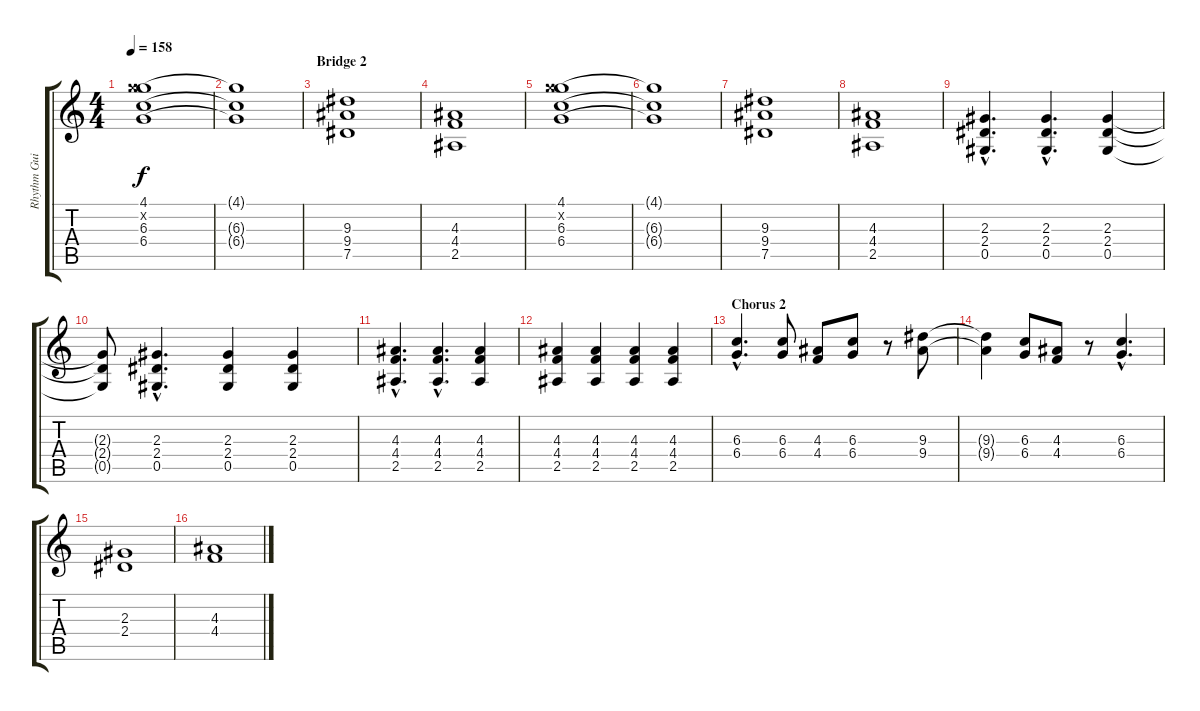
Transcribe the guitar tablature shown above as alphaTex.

\track ("Rhythm Guitar (Alt. Fingering)" "Rhythm Gui") {instrument distortionguitar}
\staff {score tabs}
\tuning (Eb4 Bb3 Gb3 Db3 Ab2 Eb2) {hide}
\ts (4 4)
\tempo 158
\clef g2
\ks c
(4.1 9.2{x} 6.3 6.4).1{dy f} |
(4.1{t} 6.3{t} 6.4{t}).1 |
\section ("" "Bridge 2")
(9.3 9.4 7.5).1 |
(4.3 4.4 2.5).1 |
(4.1 9.2{x} 6.3 6.4).1 |
(4.1{t} 6.3{t} 6.4{t}).1 |
(9.3 9.4 7.5).1 |
(4.3 4.4 2.5).1 |
(2.3{hac} 2.4{hac} 0.5{hac}).4{d} (2.3{hac} 2.4{hac} 0.5{hac}).4{d} (2.3 2.4 0.5).4 |
(2.3{t} 2.4{t} 0.5{t}).8 (2.3{hac} 2.4{hac} 0.5{hac}).4{d} (2.3 2.4 0.5).4 (2.3 2.4 0.5).4 |
(4.3{hac} 4.4{hac} 2.5{hac}).4{d} (4.3{hac} 4.4{hac} 2.5{hac}).4{d} (4.3 4.4 2.5).4 |
(4.3 4.4 2.5).4 (4.3 4.4 2.5).4 (4.3 4.4 2.5).4 (4.3 4.4 2.5).4 |
\section ("" "Chorus 2")
(6.3{hac} 6.4{hac}).4{d} (6.3 6.4).8 (4.3 4.4).8 (6.3 6.4).8 r.8 (9.3 9.4).8 |
(9.3{t} 9.4{t}).4 (6.3 6.4).8 (4.3 4.4).8 r.8 (6.3{hac} 6.4{hac}).4{d} |
(2.3 2.4).1 |
(4.3 4.4).1
